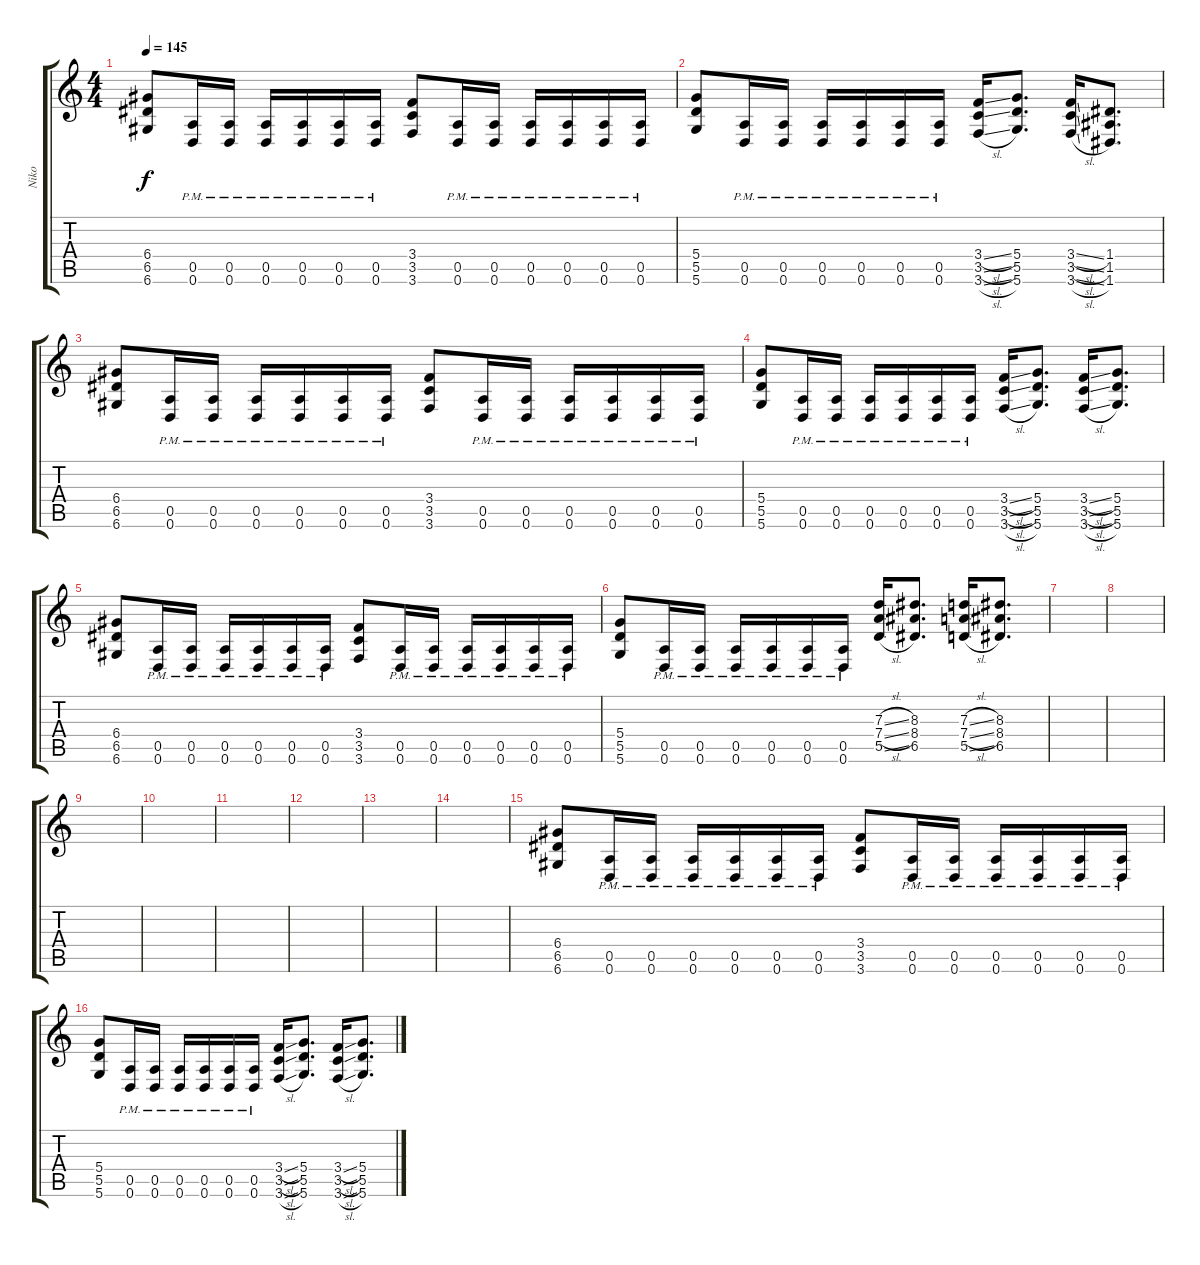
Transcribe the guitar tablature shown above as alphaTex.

\track ("Niko" "Niko") {instrument distortionguitar}
\staff {score tabs}
\tuning (E4 B3 G3 D3 A2 D2) {hide}
\ts (4 4)
\tempo 145
\clef g2
\ks c
(6.4 6.5 6.6).8{dy f} (0.5{pm} 0.6{pm}).16 (0.5{pm} 0.6{pm}).16 (0.5{pm} 0.6{pm}).16 (0.5{pm} 0.6{pm}).16 (0.5{pm} 0.6{pm}).16 (0.5{pm} 0.6{pm}).16 (3.4 3.5 3.6).8 (0.5{pm} 0.6{pm}).16 (0.5{pm} 0.6{pm}).16 (0.5{pm} 0.6{pm}).16 (0.5{pm} 0.6{pm}).16 (0.5{pm} 0.6{pm}).16 (0.5{pm} 0.6{pm}).16 |
(5.4 5.5 5.6).8 (0.5{pm} 0.6{pm}).16 (0.5{pm} 0.6{pm}).16 (0.5{pm} 0.6{pm}).16 (0.5{pm} 0.6{pm}).16 (0.5{pm} 0.6{pm}).16 (0.5{pm} 0.6{pm}).16 (3.4{sl} 3.5{sl} 3.6{sl}).16 (5.4 5.5 5.6).8{d} (3.4{sl} 3.5{sl} 3.6{sl}).16 (1.4 1.5 1.6).8{d} |
(6.4 6.5 6.6).8 (0.5{pm} 0.6{pm}).16 (0.5{pm} 0.6{pm}).16 (0.5{pm} 0.6{pm}).16 (0.5{pm} 0.6{pm}).16 (0.5{pm} 0.6{pm}).16 (0.5{pm} 0.6{pm}).16 (3.4 3.5 3.6).8 (0.5{pm} 0.6{pm}).16 (0.5{pm} 0.6{pm}).16 (0.5{pm} 0.6{pm}).16 (0.5{pm} 0.6{pm}).16 (0.5{pm} 0.6{pm}).16 (0.5{pm} 0.6{pm}).16 |
(5.4 5.5 5.6).8 (0.5{pm} 0.6{pm}).16 (0.5{pm} 0.6{pm}).16 (0.5{pm} 0.6{pm}).16 (0.5{pm} 0.6{pm}).16 (0.5{pm} 0.6{pm}).16 (0.5{pm} 0.6{pm}).16 (3.4{sl} 3.5{sl} 3.6{sl}).16 (5.4 5.5 5.6).8{d} (3.4{sl} 3.5{sl} 3.6{sl}).16 (5.4 5.5 5.6).8{d} |
(6.4 6.5 6.6).8 (0.5{pm} 0.6{pm}).16 (0.5{pm} 0.6{pm}).16 (0.5{pm} 0.6{pm}).16 (0.5{pm} 0.6{pm}).16 (0.5{pm} 0.6{pm}).16 (0.5{pm} 0.6{pm}).16 (3.4 3.5 3.6).8 (0.5{pm} 0.6{pm}).16 (0.5{pm} 0.6{pm}).16 (0.5{pm} 0.6{pm}).16 (0.5{pm} 0.6{pm}).16 (0.5{pm} 0.6{pm}).16 (0.5{pm} 0.6{pm}).16 |
(5.4 5.5 5.6).8 (0.5{pm} 0.6{pm}).16 (0.5{pm} 0.6{pm}).16 (0.5{pm} 0.6{pm}).16 (0.5{pm} 0.6{pm}).16 (0.5{pm} 0.6{pm}).16 (0.5{pm} 0.6{pm}).16 (7.3{sl} 7.4{sl} 5.5{sl}).16 (8.3 8.4 6.5).8{d} (7.3{sl} 7.4{sl} 5.5{sl}).16 (8.3 8.4 6.5).8{d} |
|
|
|
|
|
|
|
|
(6.4 6.5 6.6).8 (0.5{pm} 0.6{pm}).16 (0.5{pm} 0.6{pm}).16 (0.5{pm} 0.6{pm}).16 (0.5{pm} 0.6{pm}).16 (0.5{pm} 0.6{pm}).16 (0.5{pm} 0.6{pm}).16 (3.4 3.5 3.6).8 (0.5{pm} 0.6{pm}).16 (0.5{pm} 0.6{pm}).16 (0.5{pm} 0.6{pm}).16 (0.5{pm} 0.6{pm}).16 (0.5{pm} 0.6{pm}).16 (0.5{pm} 0.6{pm}).16 |
(5.4 5.5 5.6).8 (0.5{pm} 0.6{pm}).16 (0.5{pm} 0.6{pm}).16 (0.5{pm} 0.6{pm}).16 (0.5{pm} 0.6{pm}).16 (0.5{pm} 0.6{pm}).16 (0.5{pm} 0.6{pm}).16 (3.4{sl} 3.5{sl} 3.6{sl}).16 (5.4 5.5 5.6).8{d} (3.4{sl} 3.5{sl} 3.6{sl}).16 (5.4 5.5 5.6).8{d}
